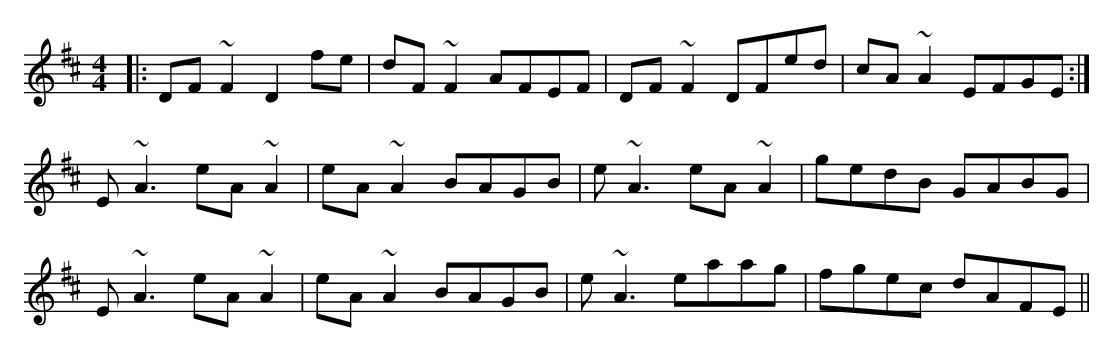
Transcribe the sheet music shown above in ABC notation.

X:1
M:4/4
K:D
|:DF~F2 D2fe|dF~F2 AFEF|DF~F2 DFed|cA~A2 EFGE:|
E~A3 eA~A2|eA~A2 BAGB|e~A3 eA~A2|gedB GABG|
E~A3 eA~A2|eA~A2 BAGB|e~A3 eaag|fgec dAFE||
